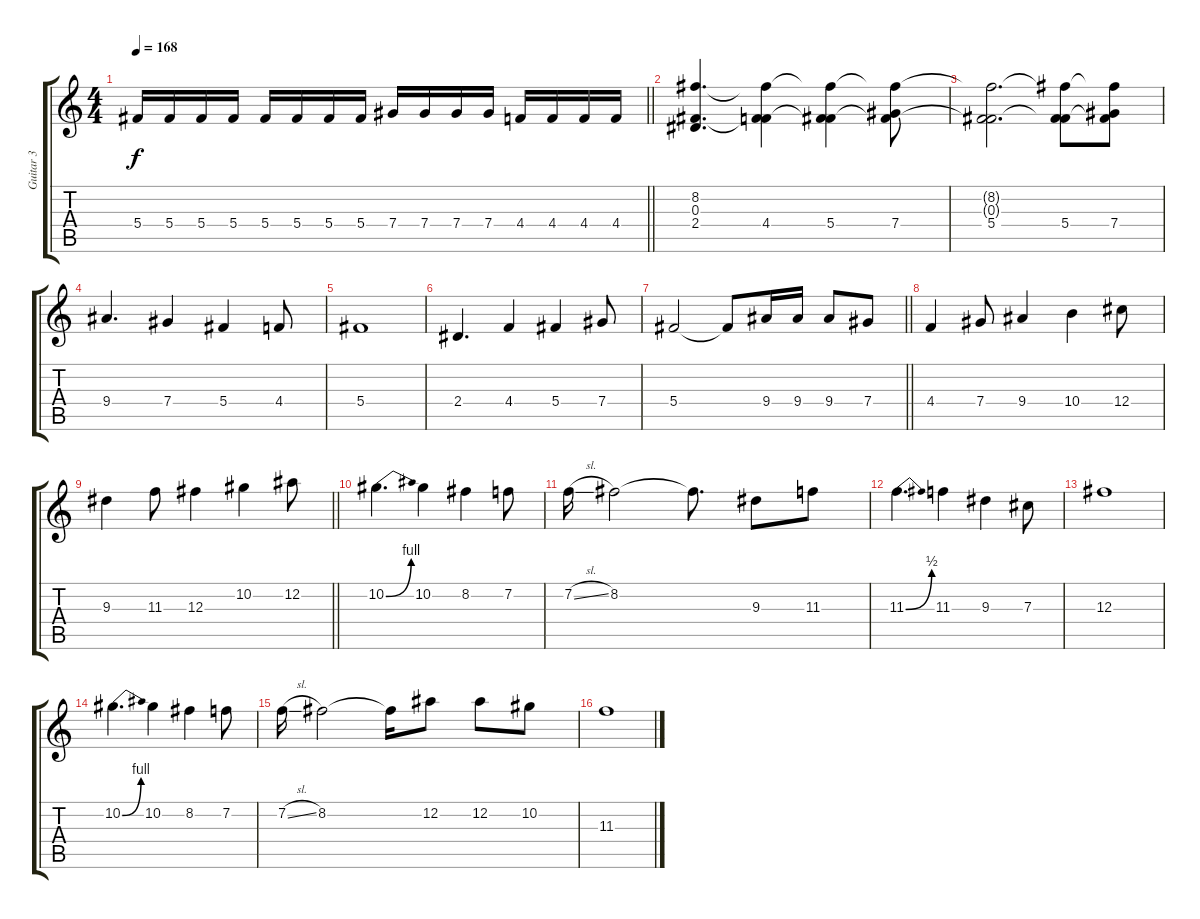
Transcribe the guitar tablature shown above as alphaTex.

\track ("Guitar 3" "Guitar 3") {instrument distortionguitar}
\staff {score tabs}
\tuning (Eb4 Bb3 Gb3 Db3 Ab2 Eb2) {hide}
\ts (4 4)
\tempo 168
\clef g2
\barLineRight lightlight
\ks c
5.4.16{dy f} 5.4.16 5.4.16 5.4.16 5.4.16 5.4.16 5.4.16 5.4.16 7.4.16 7.4.16 7.4.16 7.4.16 4.4.16 4.4.16 4.4.16 4.4.16 |
(8.2 0.3 2.4).4{d volume 14} (8.2{t} 0.3{t} 4.4).4 (8.2{t} 0.3{t} 5.4).4 (8.2{t} 0.3{t} 7.4).8 |
(8.2{t} 0.3{t} 5.4).2{d} (8.2{t} 0.3{t} 5.4).8 (8.2{t} 0.3{t} 7.4).8 |
9.4.4{d} 7.4.4 5.4.4 4.4.8 |
5.4.1 |
2.4.4{d} 4.4.4 5.4.4 7.4.8 |
\barLineRight lightlight
5.4.2 5.4{t}.8 9.4.16 9.4.16 9.4.8 7.4.8 |
4.4.4 7.4.8 9.4.4 10.4.4 12.4.8 |
\barLineRight lightlight
9.3.4 11.3.8 12.3.4 10.2.4 12.2.8 |
10.2{be (bend 0 0 60 4)}.4{d} 10.2.4 8.2.4 7.2.8 |
7.2{sl}.16 8.2.2 8.2{t}.8{d} 9.3.8 11.3.8 |
11.3{be (bend 0 0 60 2)}.4{d} 11.3.4 9.3.4 7.3.8 |
12.3.1 |
10.2{be (bend 0 0 60 4)}.4{d} 10.2.4 8.2.4 7.2.8 |
7.2{sl}.16 8.2.2 8.2{t}.16 12.2.8 12.2.8 10.2.8 |
11.3.1
